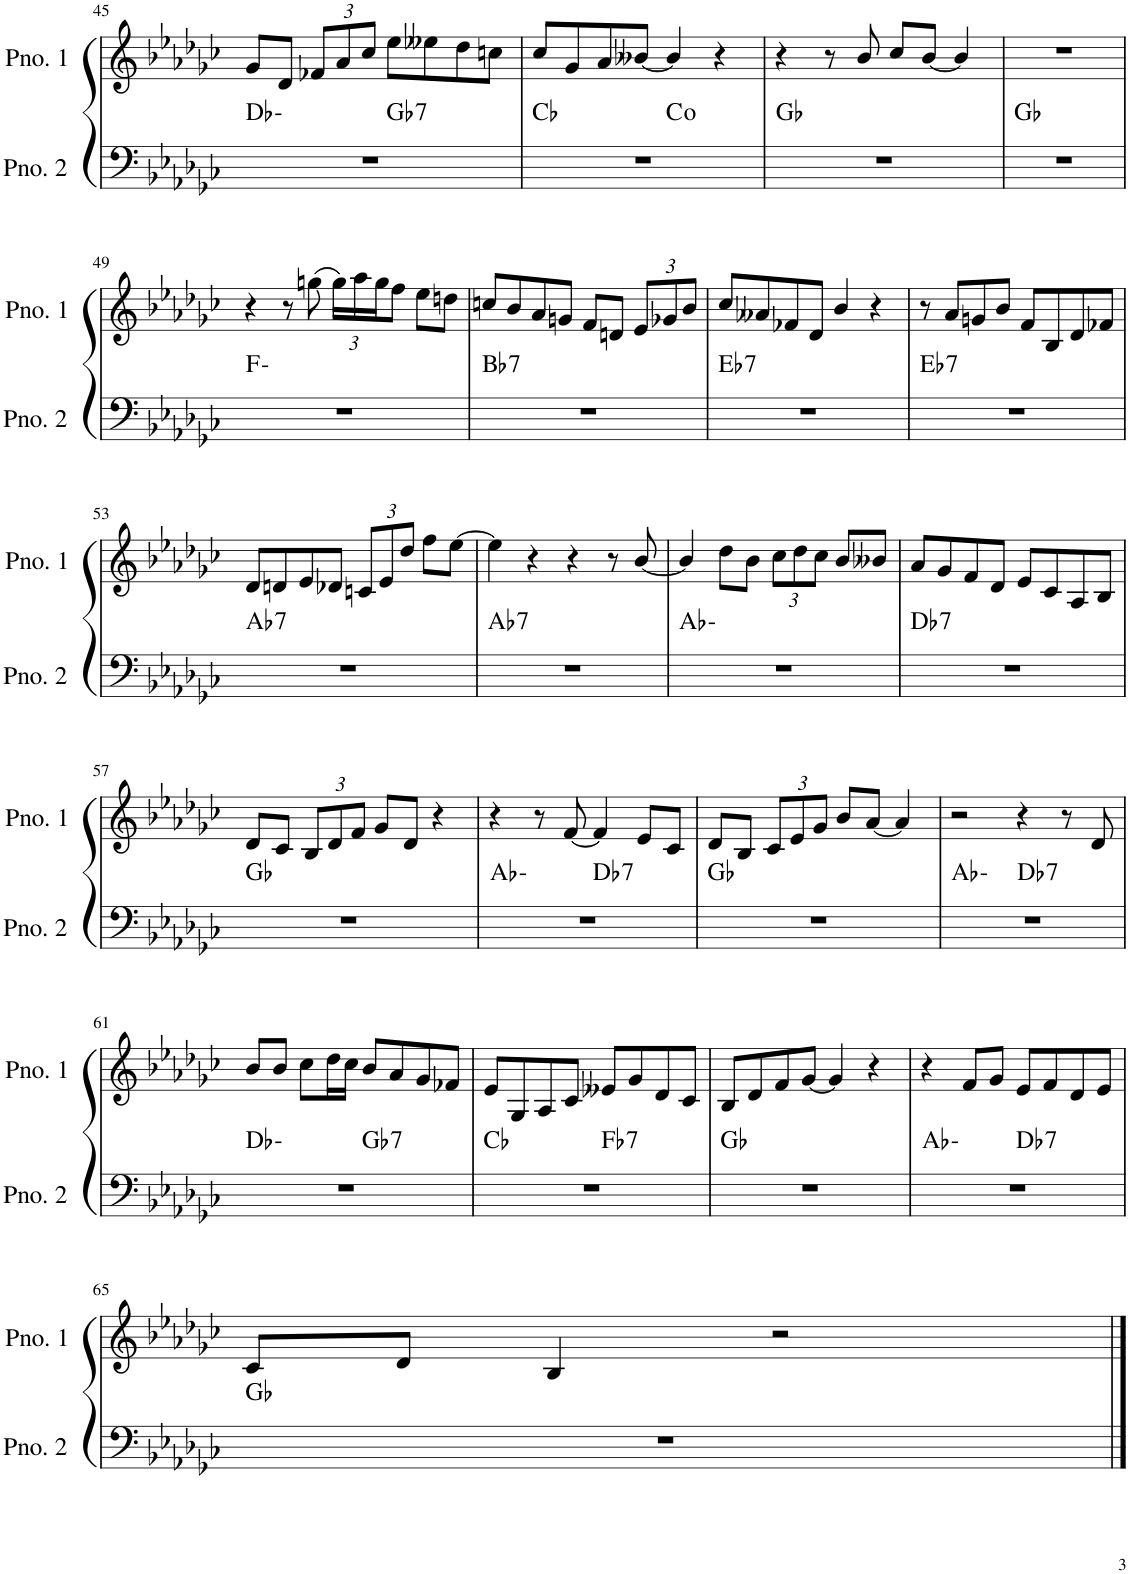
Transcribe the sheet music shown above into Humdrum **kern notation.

**kern	**harte	**kern
*part2	*part2	*part1
*staff2	*	*staff1
*I"ピアノ 2	*	*I"ピアノ 1
!!LO:PB:g=z
*clefF4	*	*clefG2
*k[b-e-a-d-g-c-]	*	*k[b-e-a-d-g-c-]
*M4/4	*	*M4/4
=45	=45	=45
*^	*	*
1r	2ryy	Db:min	8g-/L
.	.	.	8d-/J
*	*	*	*Xbrackettup
.	.	.	12f-X/L
.	.	.	12a-/
.	.	.	12cc-/J
!	!	!LO:H:kt=7	!
.	2ryy	Gb:7	8ee-\L
.	.	.	8ee--X\
.	.	.	8dd-\
.	.	.	8ccn\J
=46	=46	=46	=46
1r	2ryy	Cb:maj	8cc-/L
.	.	.	8g-/
.	.	.	8a-/
.	.	.	[8b--X/J
.	2ryy	C:dim	4b--/]
.	.	.	4r
*v	*v	*	*
=47	=47	=47
1r	Gb:maj	4r
.	.	8r
.	.	8b-/
.	.	8cc-/L
.	.	[8b-/J
.	.	4b-/]
=48	=48	=48
1r	Gb:maj	1r
!!LO:LB:g=z
=49	=49	=49
1r	F:min	4r
.	.	8r
.	.	(8ggn\
.	.	24gg\LL)
.	.	24aa-\
.	.	24gg\J
.	.	8ff\J
.	.	8ee-\L
.	.	8ddn\J
=50	=50	=50
!	!LO:H:kt=7	!
1r	Bb:7	8ccn/L
.	.	8b-/
.	.	8a-/
.	.	8gn/J
.	.	8f/L
.	.	8dn/J
.	.	12e-/L
.	.	12g-X/
.	.	12b-/J
=51	=51	=51
!	!LO:H:kt=7	!
1r	Eb:7	8cc-/L
.	.	8a--X/
.	.	8f-X/
.	.	8d-/J
.	.	4b-/
.	.	4r
=52	=52	=52
!	!LO:H:kt=7	!
1r	Eb:7	8r
.	.	8a-/L
.	.	8gn/
.	.	8b-/J
.	.	8f/L
.	.	8B-/
.	.	8d-/
.	.	8f-X/J
!!LO:LB:g=z
=53	=53	=53
!	!LO:H:kt=7	!
1r	Ab:7	8d-/L
.	.	8dn/
.	.	8e-/
.	.	8d-X/J
.	.	12cn/L
.	.	12e-/
.	.	12dd-/J
.	.	8ff\L
.	.	[8ee-\J
=54	=54	=54
!	!LO:H:kt=7	!
1r	Ab:7	4ee-\]
.	.	4r
.	.	4r
.	.	8r
.	.	[8b-/
=55	=55	=55
1r	Ab:min	4b-/]
.	.	8dd-\L
.	.	8b-\J
.	.	12cc-\L
.	.	12dd-\
.	.	12cc-\J
.	.	8b-/L
.	.	8b--X/J
=56	=56	=56
!	!LO:H:kt=7	!
1r	Db:7	8a-/L
.	.	8g-/
.	.	8f/
.	.	8d-/J
.	.	8e-/L
.	.	8c-/
.	.	8A-/
.	.	8B-/J
!!LO:LB:g=z
=57	=57	=57
1r	Gb:maj	8d-/L
.	.	8c-/J
.	.	12B-/L
.	.	12d-/
.	.	12f/J
.	.	8g-/L
.	.	8d-/J
.	.	4r
=58	=58	=58
*^	*	*
1r	2ryy	Ab:min	4r
.	.	.	8r
.	.	.	[8f/
!	!	!LO:H:kt=7	!
.	2ryy	Db:7	4f/]
.	.	.	8e-/L
.	.	.	8c-/J
*v	*v	*	*
=59	=59	=59
1r	Gb:maj	8d-/L
.	.	8B-/J
.	.	12c-/L
.	.	12e-/
.	.	12g-/J
.	.	8b-/L
.	.	[8a-/J
.	.	4a-/]
=60	=60	=60
*^	*	*
1r	2ryy	Ab:min	2r
!	!	!LO:H:kt=7	!
.	2ryy	Db:7	4r
.	.	.	8r
.	.	.	8d-/
!!LO:LB:g=z
=61	=61	=61	=61
1r	2ryy	Db:min	8b-/L
.	.	.	8b-/J
.	.	.	8cc-\L
.	.	.	16dd-\L
.	.	.	16cc-\JJ
!	!	!LO:H:kt=7	!
.	2ryy	Gb:7	8b-/L
.	.	.	8a-/
.	.	.	8g-/
.	.	.	8f-X/J
=62	=62	=62	=62
1r	2ryy	Cb:maj	8e-/L
.	.	.	8G-/
.	.	.	8A-/
.	.	.	8c-/J
!	!	!LO:H:kt=7	!
.	2ryy	Fb:7	8e--X/L
.	.	.	8g-/
.	.	.	8d-/
.	.	.	8c-/J
*v	*v	*	*
=63	=63	=63
1r	Gb:maj	8B-/L
.	.	8d-/
.	.	8f/
.	.	[8g-/J
.	.	4g-/]
.	.	4r
=64	=64	=64
*^	*	*
1r	2ryy	Ab:min	4r
.	.	.	8f/L
.	.	.	8g-/J
!	!	!LO:H:kt=7	!
.	2ryy	Db:7	8e-/L
.	.	.	8f/
.	.	.	8d-/
.	.	.	8e-/J
*v	*v	*	*
!!LO:LB:g=z
=65	=65	=65
1r	Gb:maj	8c-/L
.	.	8d-/J
.	.	4B-/
.	.	2r
==	==	==
*-	*-	*-
